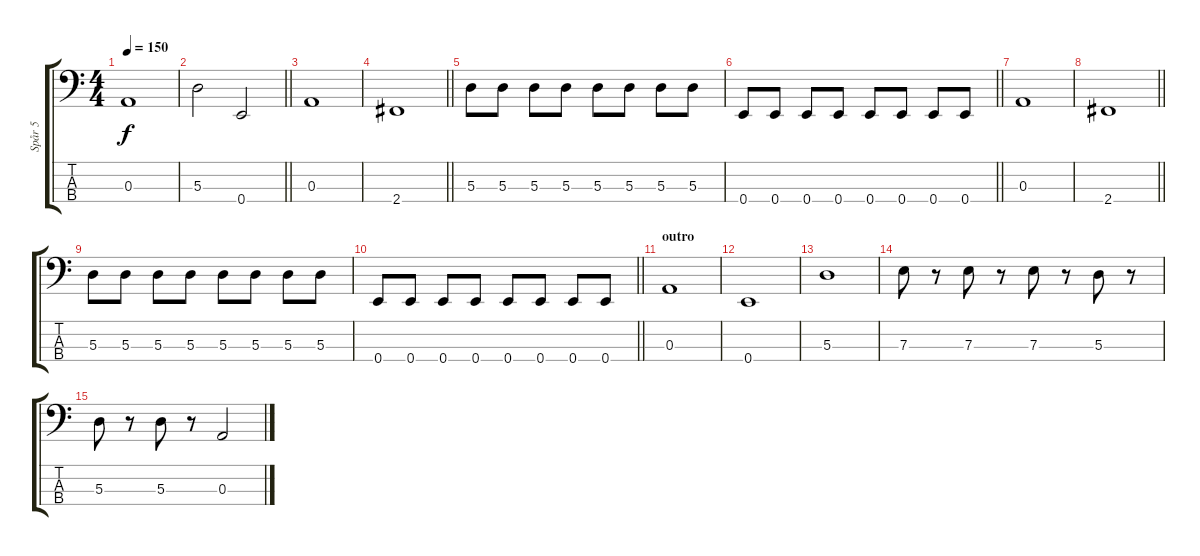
\track ("Spår 5" "Spår 5") {instrument electricbassfinger}
\staff {score tabs}
\tuning (G2 D2 A1 E1) {hide}
\ts (4 4)
\tempo 150
\clef f4
\ks c
0.3.1{dy f} |
\barLineRight lightlight
5.3.2 0.4.2 |
0.3.1 |
\barLineRight lightlight
2.4.1 |
5.3.8 5.3.8 5.3.8 5.3.8 5.3.8 5.3.8 5.3.8 5.3.8 |
\barLineRight lightlight
0.4.8 0.4.8 0.4.8 0.4.8 0.4.8 0.4.8 0.4.8 0.4.8 |
0.3.1 |
\barLineRight lightlight
2.4.1 |
5.3.8 5.3.8 5.3.8 5.3.8 5.3.8 5.3.8 5.3.8 5.3.8 |
\barLineRight lightlight
0.4.8 0.4.8 0.4.8 0.4.8 0.4.8 0.4.8 0.4.8 0.4.8 |
\section ("" "outro")
0.3.1 |
0.4.1 |
5.3.1 |
7.3.8 r.8 7.3.8 r.8 7.3.8 r.8 5.3.8 r.8 |
5.3.8 r.8 5.3.8 r.8 0.3.2
